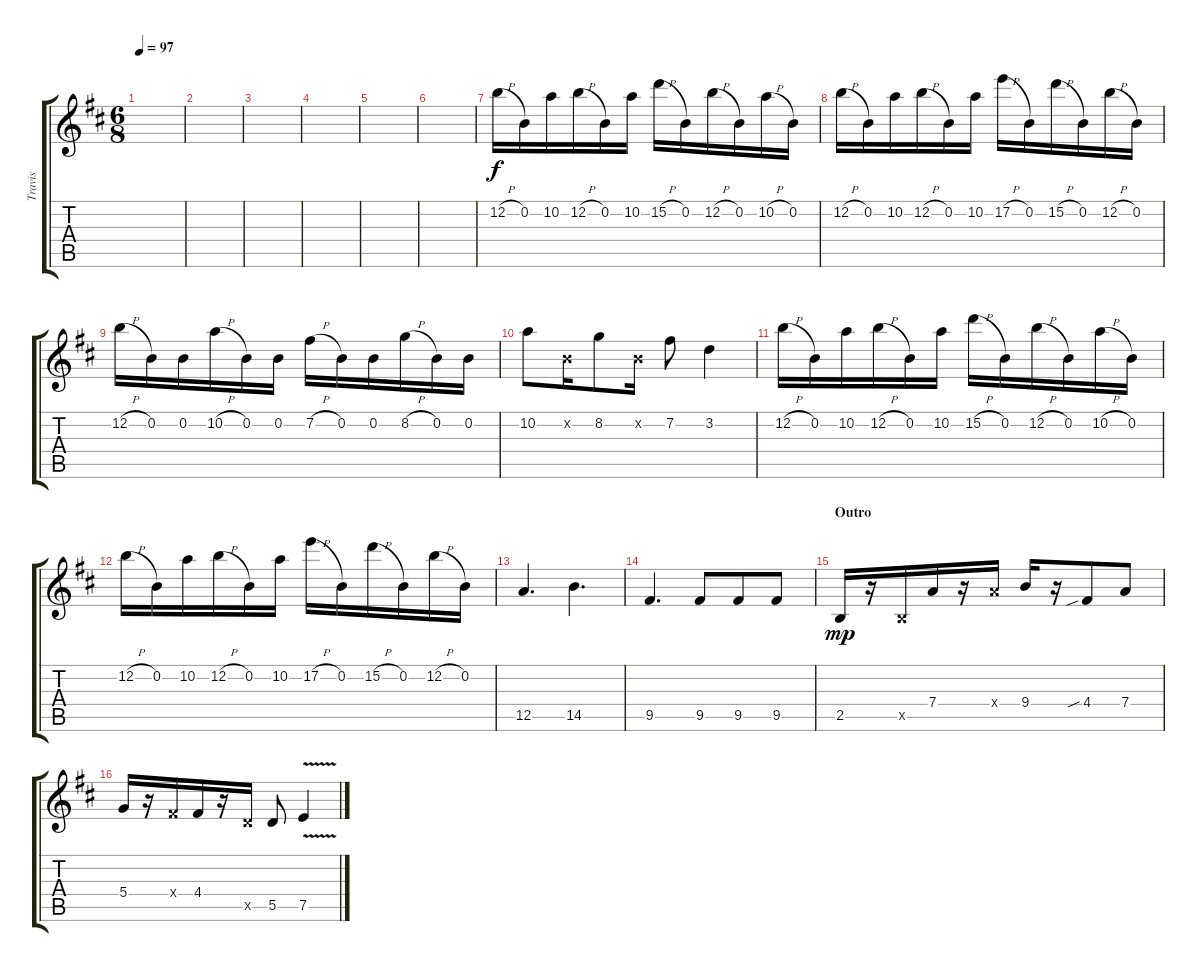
\track ("Travis" "Travis") {instrument overdrivenguitar}
\staff {score tabs}
\tuning (E4 B3 G3 D3 A2 E2) {hide}
\ts (6 8)
\tempo 97
\clef g2
\ks bminor
|
|
|
|
|
|
12.2{h}.16 0.2.16 10.2.16 12.2{h}.16 0.2.16 10.2.16 15.2{h}.16 0.2.16 12.2{h}.16 0.2.16 10.2{h}.16 0.2.16 |
12.2{h}.16 0.2.16 10.2.16 12.2{h}.16 0.2.16 10.2.16 17.2{h}.16 0.2.16 15.2{h}.16 0.2.16 12.2{h}.16 0.2.16 |
12.2{h}.16 0.2.16 0.2.16 10.2{h}.16 0.2.16 0.2.16 7.2{h}.16 0.2.16 0.2.16 8.2{h}.16 0.2.16 0.2.16 |
10.2.8 0.2{x}.16 8.2.8 0.2{x}.16 7.2.8 3.2.4 |
12.2{h}.16 0.2.16 10.2.16 12.2{h}.16 0.2.16 10.2.16 15.2{h}.16 0.2.16 12.2{h}.16 0.2.16 10.2{h}.16 0.2.16 |
12.2{h}.16 0.2.16 10.2.16 12.2{h}.16 0.2.16 10.2.16 17.2{h}.16 0.2.16 15.2{h}.16 0.2.16 12.2{h}.16 0.2.16 |
12.5.4{d} 14.5.4{d} |
9.5.4{d} 9.5.8 9.5.8 9.5.8 |
\section ("" "Outro")
2.5.16{dy mp} r.16 2.5{x}.16 7.4.16 r.16 7.4{x}.16 9.4.16 r.16 4.4{sib}.8 7.4.8 |
5.4.16 r.16 4.4{x}.16 4.4.16 r.16 5.5{x}.16 5.5.8 7.5{v}.4
